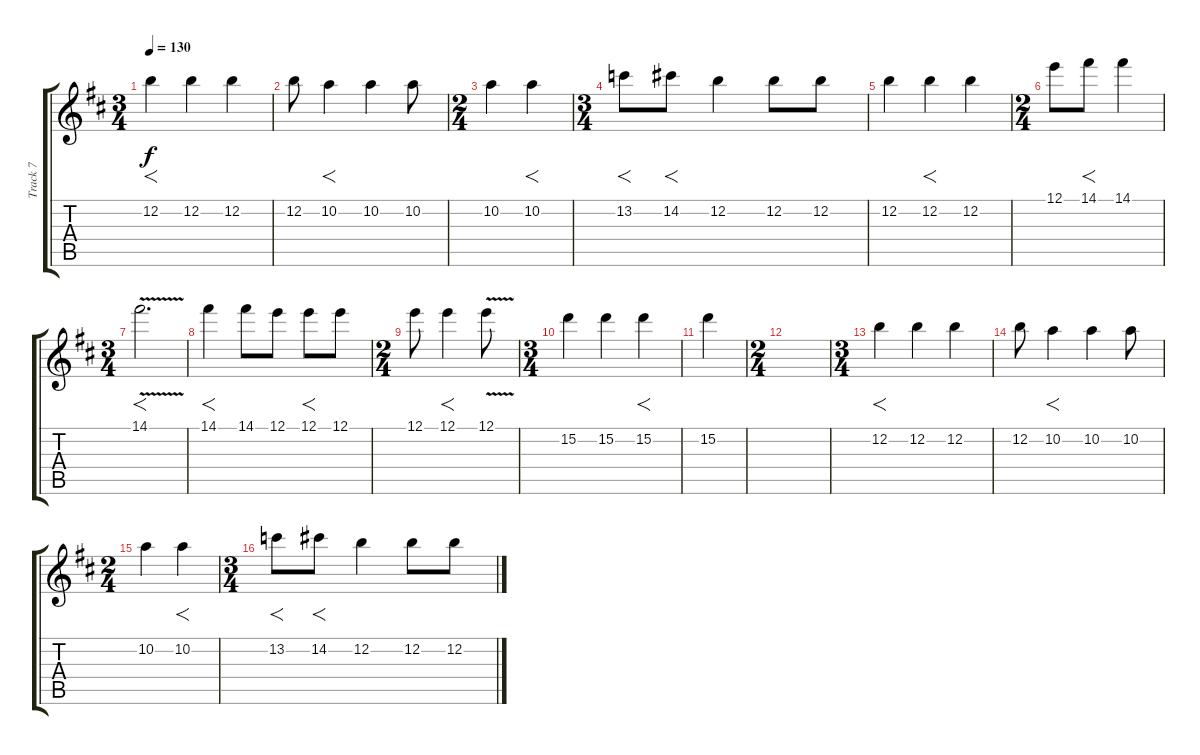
\track ("Track 7" "Track 7") {instrument distortionguitar}
\staff {score tabs}
\tuning (E4 B3 G3 D3 A2 E2) {hide}
\ts (3 4)
\tempo 130
\clef g2
\ks d
12.2.4{f dy f} 12.2.4 12.2.4 |
12.2.8 10.2.4{f} 10.2.4 10.2.8 |
\ts (2 4)
10.2.4 10.2.4{f} |
\ts (3 4)
13.2.8{f} 14.2.8{f} 12.2.4 12.2.8 12.2.8 |
12.2.4 12.2.4{f} 12.2.4 |
\ts (2 4)
12.1.8 14.1.8{f} 14.1.4 |
\ts (3 4)
14.1{v}.2{f d} |
14.1.4{f} 14.1.8 12.1.8 12.1.8{f} 12.1.8 |
\ts (2 4)
12.1.8 12.1.4{f} 12.1{v}.8 |
\ts (3 4)
15.2.4 15.2.4 15.2.4{f} |
15.2.4 |
\ts (2 4)
|
\ts (3 4)
12.2.4{f} 12.2.4 12.2.4 |
12.2.8 10.2.4{f} 10.2.4 10.2.8 |
\ts (2 4)
10.2.4 10.2.4{f} |
\ts (3 4)
13.2.8{f} 14.2.8{f} 12.2.4 12.2.8 12.2.8
